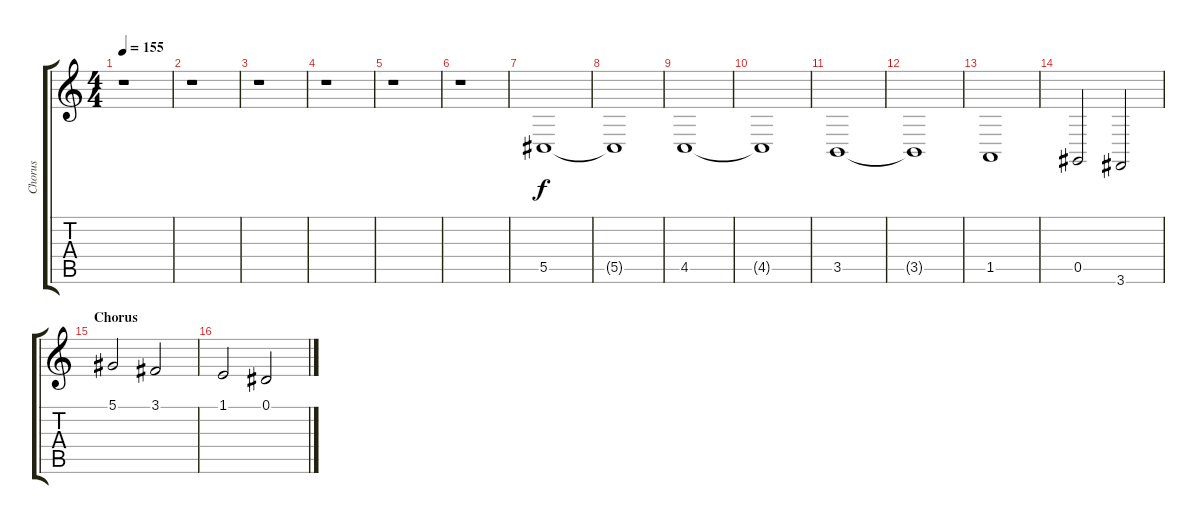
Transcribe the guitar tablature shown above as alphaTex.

\track ("Chorus" "Chorus") {instrument voiceoohs}
\staff {score tabs}
\tuning (Eb4 Bb3 Gb3 Db3 Ab2 Eb2) {hide}
\ts (4 4)
\tempo 155
\clef g2
\ks c
r.1{dy f} |
r.1 |
r.1 |
r.1 |
r.1 |
r.1 |
5.5.1{volume 12 instrument oboe} |
5.5{t}.1 |
4.5.1 |
4.5{t}.1 |
3.5.1 |
3.5{t}.1 |
1.5.1 |
0.5.2 3.6.2 |
\section ("" "Chorus")
5.1.2{volume 14 instrument choiraahs} 3.1.2 |
1.1.2 0.1.2
